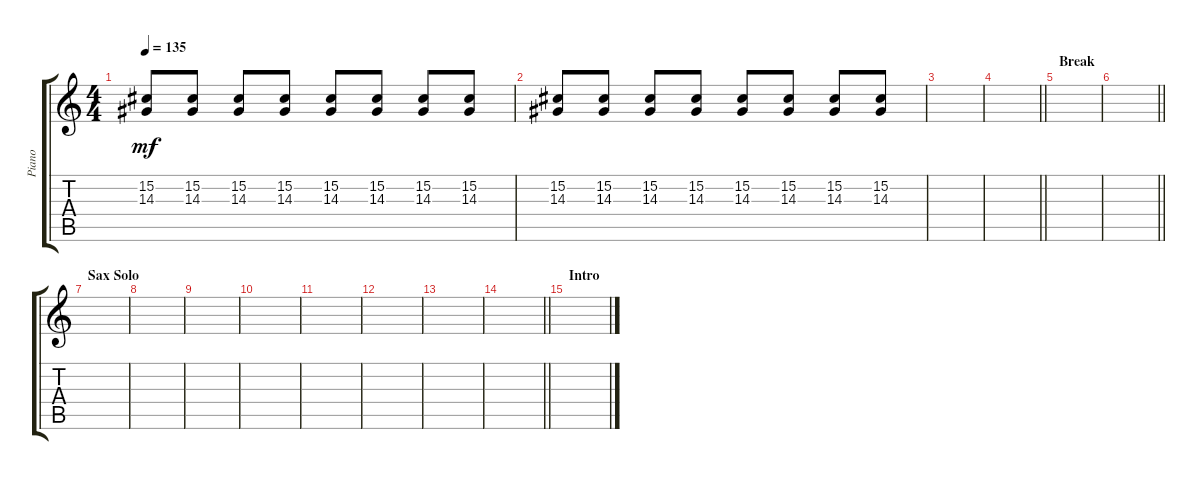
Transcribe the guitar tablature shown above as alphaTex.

\track ("Piano" "Piano") {instrument acousticgrandpiano}
\staff {score tabs}
\tuning (Eb4 Bb3 Gb3 Db3 Ab2 Eb2) {hide}
\ts (4 4)
\tempo 135
\clef g2
\ks c
(15.2 14.3).8{dy mf} (15.2 14.3).8 (15.2 14.3).8 (15.2 14.3).8 (15.2 14.3).8 (15.2 14.3).8 (15.2 14.3).8 (15.2 14.3).8 |
(15.2 14.3).8 (15.2 14.3).8 (15.2 14.3).8 (15.2 14.3).8 (15.2 14.3).8 (15.2 14.3).8 (15.2 14.3).8 (15.2 14.3).8 |
|
\barLineRight lightlight
|
\section ("" "Break")
|
\barLineRight lightlight
|
\section ("" "Sax Solo")
|
|
|
|
|
|
|
\barLineRight lightlight
|
\section ("" "Intro")
